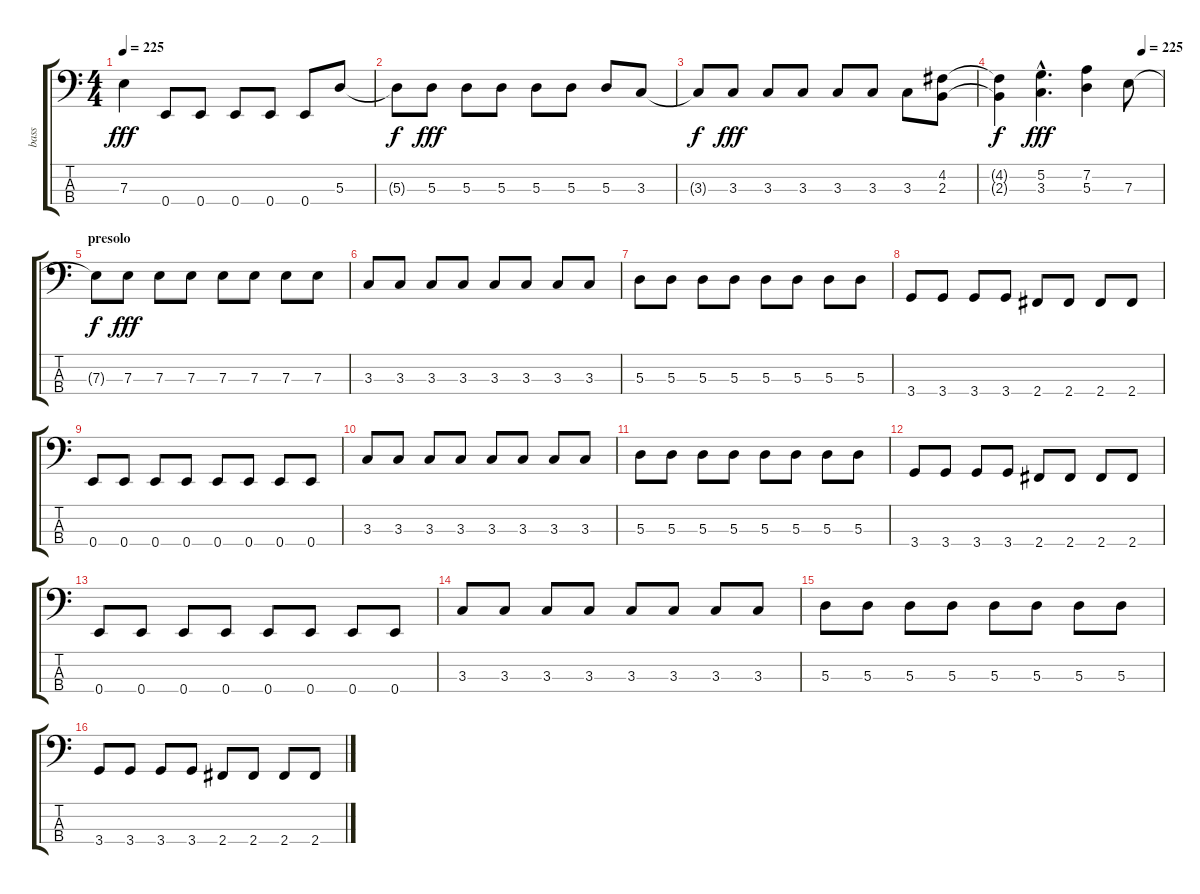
\track ("bass" "bass") {instrument electricbassfinger}
\staff {score tabs}
\tuning (G2 D2 A1 E1) {hide}
\ts (4 4)
\tempo 225
\clef f4
\ks c
7.3.4{dy fff} 0.4.8 0.4.8 0.4.8 0.4.8 0.4.8 5.3.8 |
5.3{t}.8{dy f} 5.3.8{dy fff} 5.3.8 5.3.8 5.3.8 5.3.8 5.3.8 3.3.8 |
3.3{t}.8{dy f} 3.3.8{dy fff} 3.3.8 3.3.8 3.3.8 3.3.8 3.3.8 (4.2 2.3).8 |
\tempo (225 0.875)
(4.2{t} 2.3{t}).4{dy f} (5.2{hac} 3.3{hac}).4{d dy fff} (7.2 5.3).4 7.3.8 |
\section ("" "presolo")
7.3{t}.8{dy f} 7.3.8{dy fff} 7.3.8 7.3.8 7.3.8 7.3.8 7.3.8 7.3.8 |
3.3.8 3.3.8 3.3.8 3.3.8 3.3.8 3.3.8 3.3.8 3.3.8 |
5.3.8 5.3.8 5.3.8 5.3.8 5.3.8 5.3.8 5.3.8 5.3.8 |
3.4.8 3.4.8 3.4.8 3.4.8 2.4.8 2.4.8 2.4.8 2.4.8 |
0.4.8 0.4.8 0.4.8 0.4.8 0.4.8 0.4.8 0.4.8 0.4.8 |
3.3.8 3.3.8 3.3.8 3.3.8 3.3.8 3.3.8 3.3.8 3.3.8 |
5.3.8 5.3.8 5.3.8 5.3.8 5.3.8 5.3.8 5.3.8 5.3.8 |
3.4.8 3.4.8 3.4.8 3.4.8 2.4.8 2.4.8 2.4.8 2.4.8 |
0.4.8 0.4.8 0.4.8 0.4.8 0.4.8 0.4.8 0.4.8 0.4.8 |
3.3.8 3.3.8 3.3.8 3.3.8 3.3.8 3.3.8 3.3.8 3.3.8 |
5.3.8 5.3.8 5.3.8 5.3.8 5.3.8 5.3.8 5.3.8 5.3.8 |
3.4.8 3.4.8 3.4.8 3.4.8 2.4.8 2.4.8 2.4.8 2.4.8
